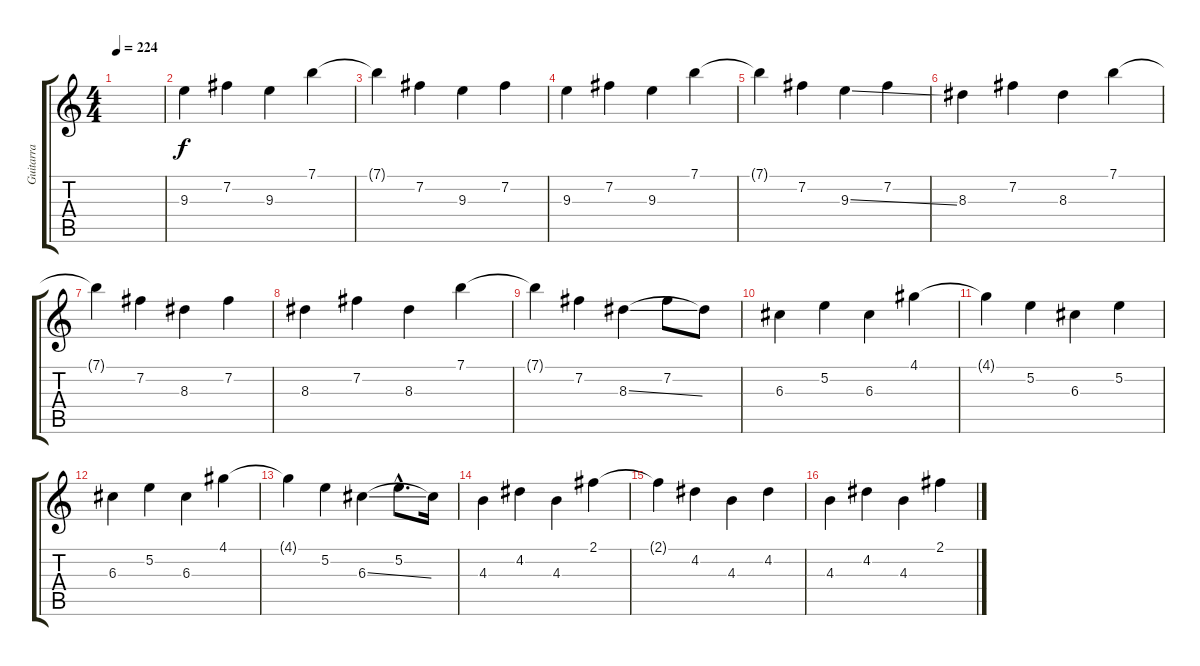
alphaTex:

\track ("Guitarra" "Guitarra") {instrument electricguitarjazz}
\staff {score tabs}
\tuning (E4 B3 G3 D3 A2 E2) {hide}
\ts (4 4)
\tempo 224
\clef g2
\ks c
|
9.3.4{volume 13} 7.2.4 9.3.4 7.1.4 |
7.1{t}.4 7.2.4 9.3.4 7.2.4 |
9.3.4 7.2.4 9.3.4 7.1.4 |
7.1{t}.4 7.2.4 9.3{ss}.4 7.2.4 |
8.3.4 7.2.4 8.3.4 7.1.4 |
7.1{t}.4 7.2.4 8.3.4 7.2.4 |
8.3.4 7.2.4 8.3.4 7.1.4 |
7.1{t}.4 7.2.4 8.3{ss}.4 7.2.8 8.3{t}.8 |
6.3.4 5.2.4 6.3.4 4.1.4 |
4.1{t}.4 5.2.4 6.3.4 5.2.4 |
6.3.4 5.2.4 6.3.4 4.1.4 |
4.1{t}.4 5.2.4 6.3{ss}.4 5.2{hac}.8{d} 6.3{t}.16 |
4.3.4 4.2.4 4.3.4 2.1.4 |
2.1{t}.4 4.2.4 4.3.4 4.2.4 |
4.3.4 4.2.4 4.3.4 2.1.4
